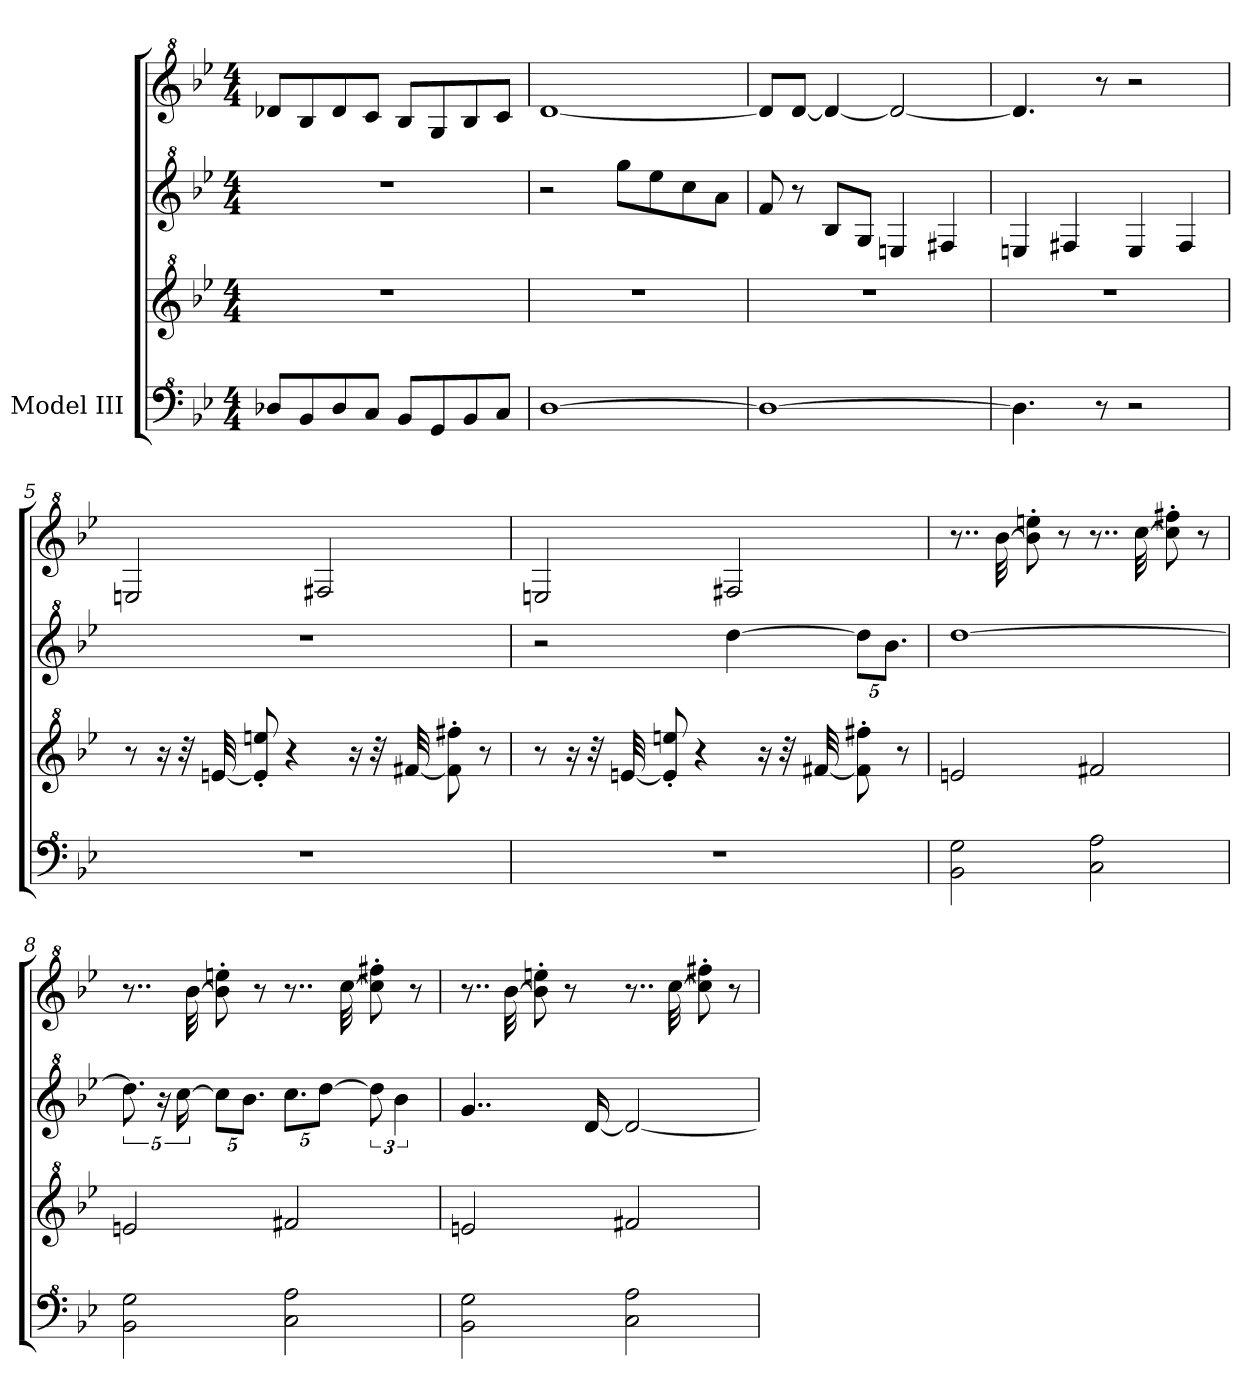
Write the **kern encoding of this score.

**kern	**kern	**kern	**kern
*part1	*part1	*part1	*part1
*staff4	*staff3	*staff2	*staff1
*I"Model III	*	*	*
*clefF^4	*clefG^2	*clefG^2	*clefG^2
*k[b-e-]	*k[b-e-]	*k[b-e-]	*k[b-e-]
*M4/4	*M4/4	*M4/4	*M4/4
*MM80	*MM80	*MM80	*MM80
=1	=1	=1	=1
8d-X/L	1r	1r	8dd-X/L
8B-/	.	.	8b-/
8d-/	.	.	8dd-/
8c/J	.	.	8cc/J
8B-/L	.	.	8b-/L
8G/	.	.	8g/
8B-/	.	.	8b-/
8c/J	.	.	8cc/J
=2	=2	=2	=2
[1d	1r	2r	[1dd
.	.	8ggg\L	.
.	.	8eee-\	.
.	.	8ccc\	.
.	.	8aa\J	.
=3	=3	=3	=3
1d_	1r	8ff/	8dd/L]
.	.	8r	[8dd/J
.	.	8b-/L	4dd/_
.	.	8g/J	.
.	.	4en/	2dd/_
.	.	4f#X/	.
=4	=4	=4	=4
4.d\]	1r	4en/	4.dd/]
.	.	4f#X/	.
8r	.	.	8r
2r	.	4e/	2r
.	.	4f#/	.
!!LO:LB:g=z
=5	=5	=5	=5
1r	8r	1r	2en/
.	16r	.	.
.	32r	.	.
.	[32een/	.	.
.	8ee/]' 8eeen/'	.	.
.	4r	.	.
.	.	.	2f#X/
.	16r	.	.
.	32r	.	.
.	[32ff#X/	.	.
.	8ff#\]' 8fff#X\'	.	.
.	8r	.	.
=6	=6	=6	=6
1r	8r	2r	2en/
.	16r	.	.
.	32r	.	.
.	[32een/	.	.
.	8ee/]' 8eeen/'	.	.
.	4r	.	.
.	.	[4ddd\	2f#X/
.	16r	.	.
.	32r	.	.
.	[32ff#X/	.	.
*	*	*Xbrackettup	*
.	8ff#\]' 8fff#X\'	10ddd\L]	.
.	.	10.bb-\J	.
.	8r	.	.
=7	=7	=7	=7
2B-\ 2g\	2een/	[1ddd	8..r
.	.	.	[32bb-\
.	.	.	8bb-\]' 8eeen\'
.	.	.	8r
2c\ 2a\	2ff#X/	.	8..r
.	.	.	[32ccc\
.	.	.	8ccc\]' 8fff#X\'
.	.	.	8r
!!LO:PB:g=z
=8	=8	=8	=8
*	*	*brackettup	*
2B-\ 2g\	2een/	10.ddd\]	8..r
.	.	20r	.
.	.	[20ccc\	.
.	.	.	[32bb-\
*	*	*Xbrackettup	*
.	.	10ccc\L]	8bb-\]' 8eeen\'
.	.	10.bb-\J	.
.	.	.	8r
2c\ 2a\	2ff#X/	10.ccc\L	8..r
.	.	[10ddd\J	.
.	.	.	[32ccc\
*	*	*brackettup	*
.	.	12ddd\]	8ccc\]' 8fff#X\'
.	.	6bb-\	.
.	.	.	8r
=9	=9	=9	=9
2B-\ 2g\	2een/	4..gg/	8..r
.	.	.	[32bb-\
.	.	.	8bb-\]' 8eeen\'
.	.	.	8r
.	.	[16dd/	.
2c\ 2a\	2ff#X/	2dd/_	8..r
.	.	.	[32ccc\
.	.	.	8ccc\]' 8fff#X\'
.	.	.	8r
=	=	=	=
*-	*-	*-	*-
